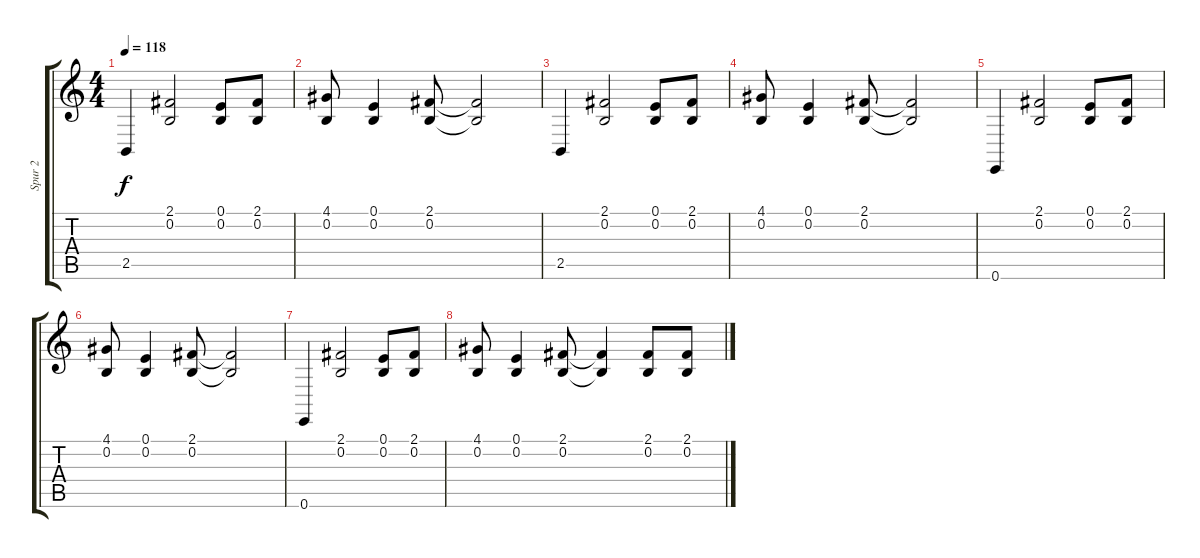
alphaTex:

\track ("Spur 2" "Spur 2") {instrument stringensemble1}
\staff {score tabs}
\tuning (E4 B3 G3 D3 A2 E2) {hide}
\ts (4 4)
\tempo 118
\clef g2
\ks c
2.5.4{dy f} (2.1 0.2).2 (0.1 0.2).8 (2.1 0.2).8 |
(4.1 0.2).8 (0.1 0.2).4 (2.1 0.2).8 (2.1{t} 0.2{t}).2 |
2.5.4 (2.1 0.2).2 (0.1 0.2).8 (2.1 0.2).8 |
(4.1 0.2).8 (0.1 0.2).4 (2.1 0.2).8 (2.1{t} 0.2{t}).2 |
0.6.4 (2.1 0.2).2 (0.1 0.2).8 (2.1 0.2).8 |
(4.1 0.2).8 (0.1 0.2).4 (2.1 0.2).8 (2.1{t} 0.2{t}).2 |
0.6.4 (2.1 0.2).2 (0.1 0.2).8 (2.1 0.2).8 |
(4.1 0.2).8 (0.1 0.2).4 (2.1 0.2).8 (2.1{t} 0.2{t}).4 (2.1 0.2).8 (2.1 0.2).8
